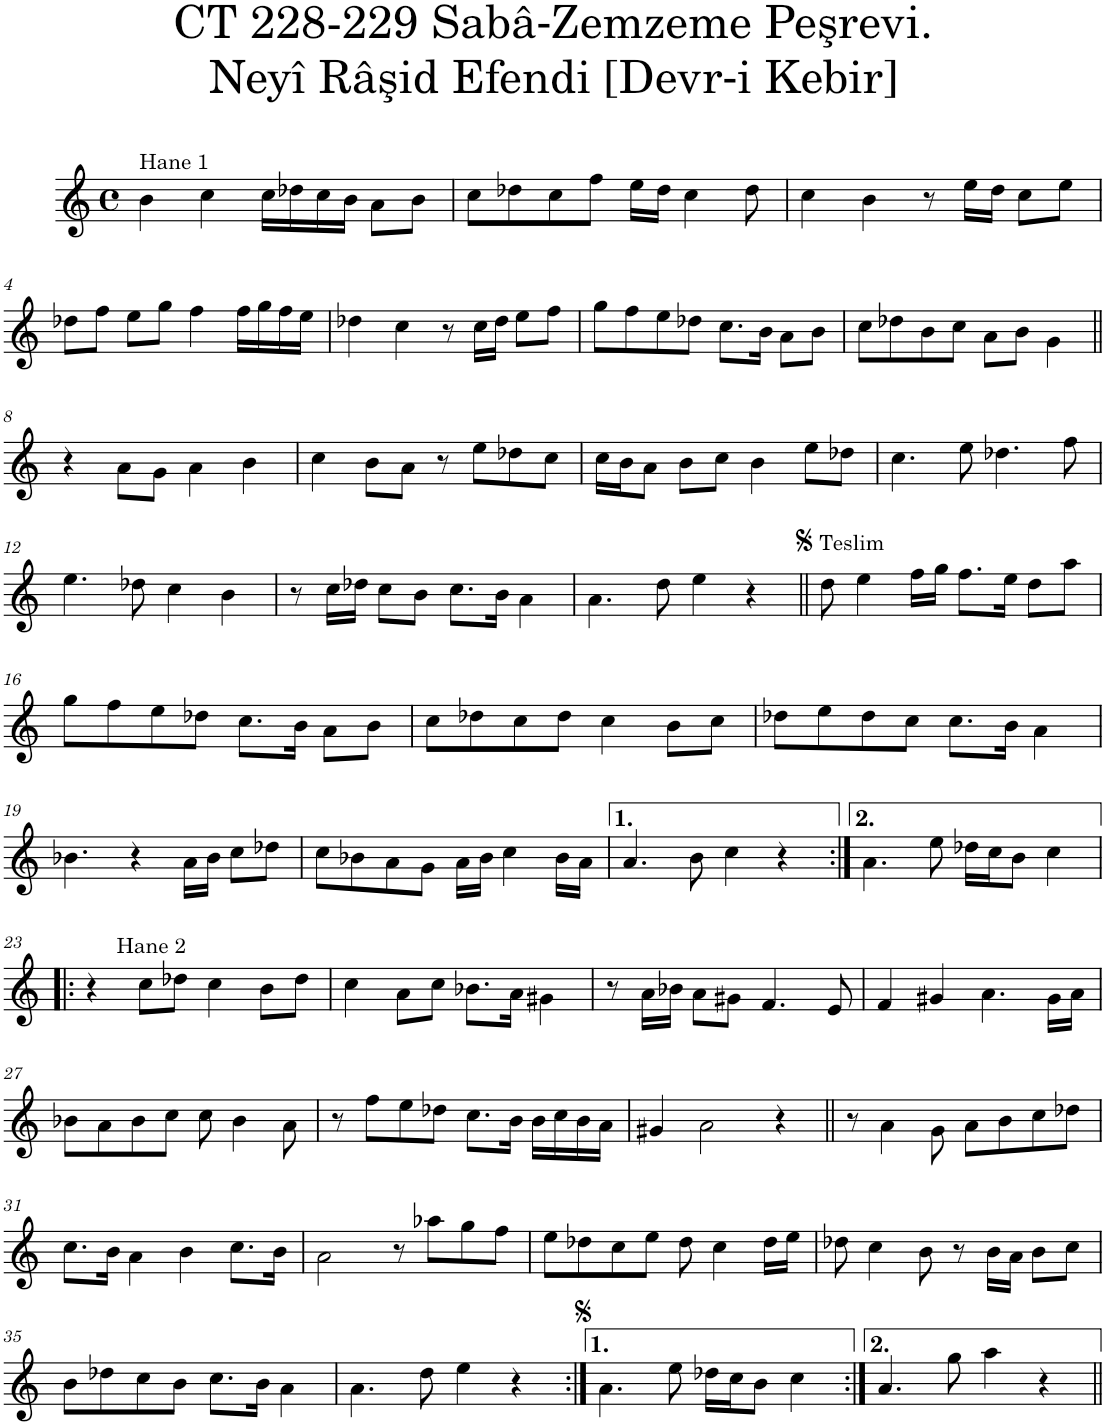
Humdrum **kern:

**kern
*part1
*staff1
*I"Voice
*I'Vo.
*clefG2
*k[]
*M4/4
*met(c)
=1
!LO:TX:a:t=Hane 1
4b\
4cc\
16cc\LL
16dd-X\
16cc\
16b\JJ
8a\L
8b\J
=2
8cc\L
8dd-X\
8cc\
8ff\J
16ee\LL
16dd-\JJ
4cc\
8dd-\
=3
4cc\
4b\
8r
16ee\LL
16dd\JJ
8cc\L
8ee\J
!!LO:LB:g=z
=4
8dd-X\L
8ff\J
8ee\L
8gg\J
4ff\
16ff\LL
16gg\
16ff\
16ee\JJ
=5
4dd-X\
4cc\
8r
16cc\LL
16dd-\JJ
8ee\L
8ff\J
=6
8gg\L
8ff\
8ee\
8dd-X\J
8.cc\L
16b\Jk
8a\L
8b\J
=7
8cc\L
8dd-X\
8b\
8cc\J
8a\L
8b\J
4g\
!!LO:LB:g=z
=8||
4r
8a\L
8g\J
4a\
4b\
=9
4cc\
8b\L
8a\J
8r
8ee\L
8dd-X\
8cc\J
=10
16cc\LL
16b\J
8a\J
8b\L
8cc\J
4b\
8ee\L
8dd-X\J
=11
4.cc\
8ee\
4.dd-X\
8ff\
!!LO:LB:g=z
=12
4.ee\
8dd-X\
4cc\
4b\
=13
8r
16cc\LL
16dd-X\JJ
8cc\L
8b\J
8.cc\L
16b\Jk
4a\
=14
4.a\
8dd\
4ee\
4r
=15||
!LO:TX:a:t=Teslim
8dd\
4ee\
16ff\LL
16gg\JJ
8.ff\L
16ee\Jk
8dd\L
8aa\J
!!LO:LB:g=z
=16
8gg\L
8ff\
8ee\
8dd-X\J
8.cc\L
16b\Jk
8a\L
8b\J
=17
8cc\L
8dd-X\
8cc\
8dd-\J
4cc\
8b\L
8cc\J
=18
8dd-X\L
8ee\
8dd-\
8cc\J
8.cc\L
16b\Jk
4a\
!!LO:LB:g=z
=19
4.b-X\
4r
16a\LL
16b-\JJ
8cc\L
8dd-X\J
=20
8cc\L
8b-X\
8a\
8g\J
16a\LL
16b-\JJ
4cc\
16b-\LL
16a\JJ
=21
4.a/
8b\
4cc\
4r
=22:|!
4.a\
8ee\
16dd-X\LL
16cc\J
8b\J
4cc\
!!LO:LB:g=z
=23!|:
4r
!LO:TX:a:t=Hane 2
8cc\L
8dd-X\J
4cc\
8b\L
8dd-\J
=24
4cc\
8a\L
8cc\J
8.b-X\L
16a\Jk
4g#X\
=25
8r
16a\LL
16b-X\JJ
8a\L
8g#X\J
4.f/
8e/
=26
4f/
4g#X/
4.a\
16g#\LL
16a\JJ
!!LO:LB:g=z
=27
8b-X\L
8a\
8b-\
8cc\J
8cc\
4b-\
8a\
=28
8r
8ff\L
8ee\
8dd-X\J
8.cc\L
16b\Jk
16b\LL
16cc\
16b\
16a\JJ
=29
4g#X/
2a\
4r
=30||
8r
4a\
8g\
8a\L
8b\
8cc\
8dd-X\J
!!LO:LB:g=z
=31
8.cc\L
16b\Jk
4a\
4b\
8.cc\L
16b\Jk
=32
2a\
8r
8aa-X\L
8gg\
8ff\J
=33
8ee\L
8dd-X\
8cc\
8ee\J
8dd-\
4cc\
16dd-\LL
16ee\JJ
=34
8dd-X\
4cc\
8b\
8r
16b\LL
16a\JJ
8b\L
8cc\J
!!LO:LB:g=z
=35
8b\L
8dd-X\
8cc\
8b\J
8.cc\L
16b\Jk
4a\
=36
4.a\
8dd\
4ee\
4r
=37:|!
4.a\
8ee\
16dd-X\LL
16cc\J
8b\J
4cc\
=38:|!
4.a/
8gg\
4aa\
4r
=||
*-
